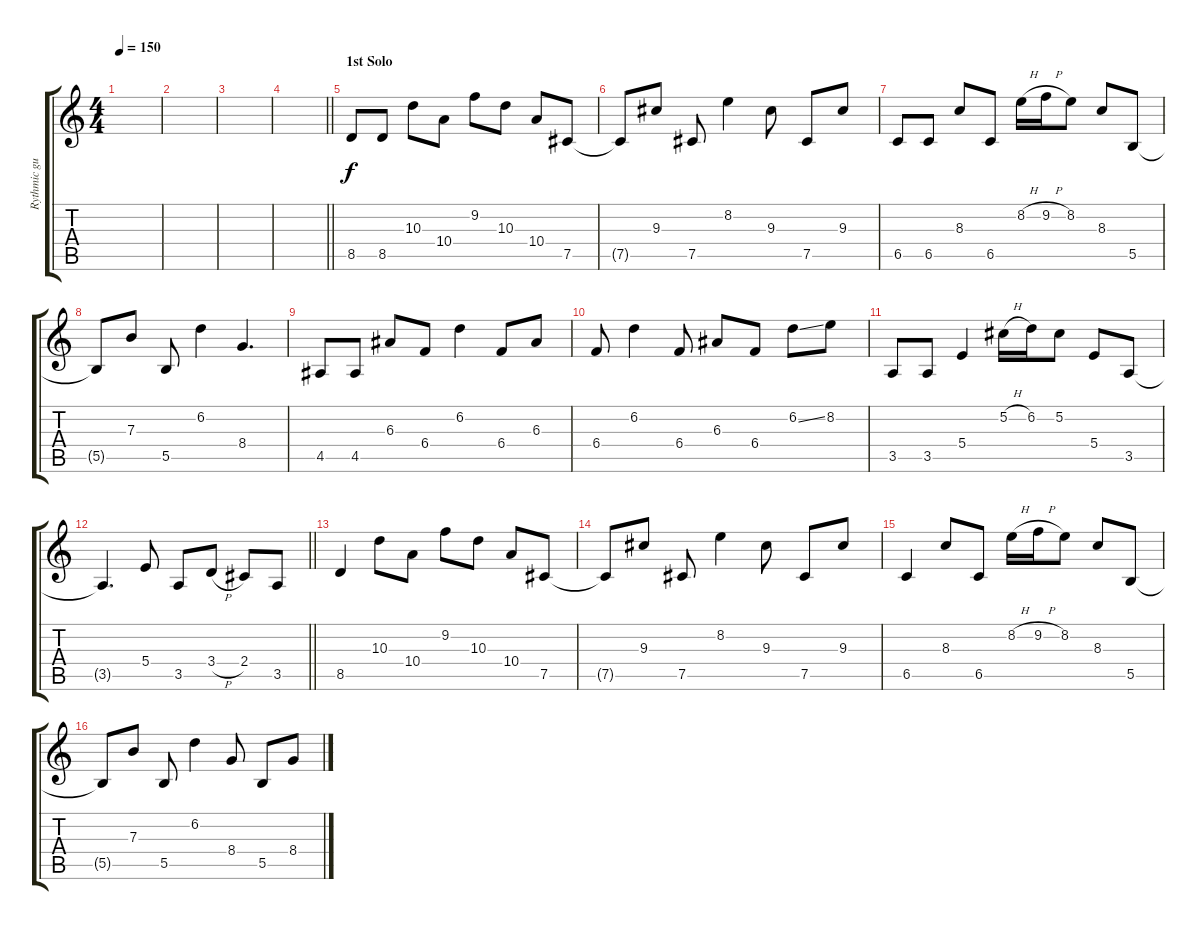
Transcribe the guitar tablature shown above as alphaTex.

\track ("Rythmic guitar" "Rythmic gu") {instrument distortionguitar}
\staff {score tabs}
\tuning (Db4 Ab3 E3 B2 Gb2 B1) {hide}
\ts (4 4)
\tempo 150
\clef g2
\ks c
|
|
|
\barLineRight lightlight
|
\section ("" "1st Solo")
8.5.8 8.5.8 10.3.8 10.4.8 9.2.8 10.3.8 10.4.8 7.5.8 |
7.5{t}.8 9.3.8 7.5.8 8.2.4 9.3.8 7.5.8 9.3.8 |
6.5.8 6.5.8 8.3.8 6.5.8 8.2{h}.16 9.2{h}.16 8.2.8 8.3.8 5.5.8 |
5.5{t}.8 7.3.8 5.5.8 6.2.4 8.4.4{d} |
4.5.8 4.5.8 6.3.8 6.4.8 6.2.4 6.4.8 6.3.8 |
6.4.8 6.2.4 6.4.8 6.3.8 6.4.8 6.2{ss}.8 8.2.8 |
3.5.8 3.5.8 5.4.4 5.2{h}.16 6.2.16 5.2.8 5.4.8 3.5.8 |
\barLineRight lightlight
3.5{t}.4{d} 5.4.8 3.5.8 3.4{h}.8 2.4.8 3.5.8 |
\section ("" "")
8.5.4 10.3.8 10.4.8 9.2.8 10.3.8 10.4.8 7.5.8 |
7.5{t}.8 9.3.8 7.5.8 8.2.4 9.3.8 7.5.8 9.3.8 |
6.5.4 8.3.8 6.5.8 8.2{h}.16 9.2{h}.16 8.2.8 8.3.8 5.5.8 |
5.5{t}.8 7.3.8 5.5.8 6.2.4 8.4.8 5.5.8 8.4.8
